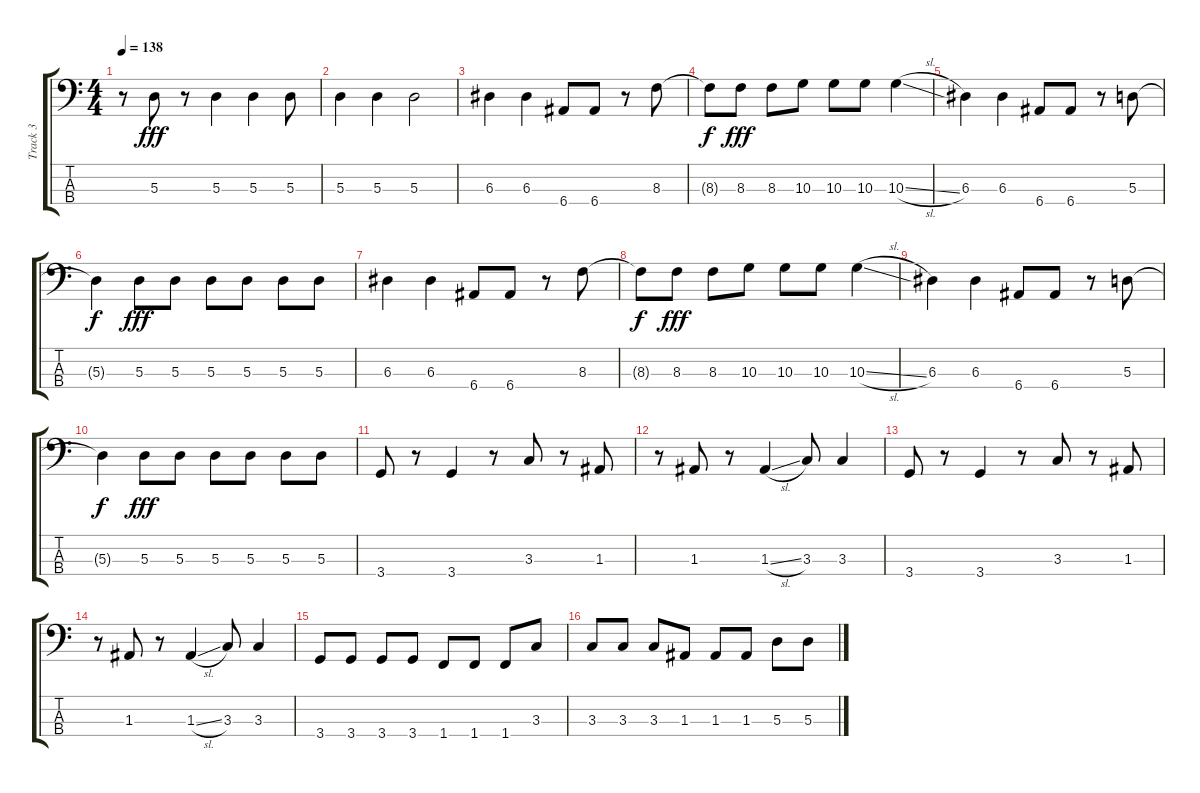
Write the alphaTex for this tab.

\track ("Track 3" "Track 3") {instrument electricbassfinger}
\staff {score tabs}
\tuning (G2 D2 A1 E1) {hide}
\ts (4 4)
\tempo 138
\clef f4
\ks c
r.8{dy fff} 5.3.8 r.8 5.3.4 5.3.4 5.3.8 |
5.3.4 5.3.4 5.3.2 |
6.3.4 6.3.4 6.4.8 6.4.8 r.8 8.3.8 |
8.3{t}.8{dy f} 8.3.8{dy fff} 8.3.8 10.3.8 10.3.8 10.3.8 10.3{sl}.4 |
6.3.4 6.3.4 6.4.8 6.4.8 r.8 5.3.8 |
5.3{t}.4{dy f} 5.3.8{dy fff} 5.3.8 5.3.8 5.3.8 5.3.8 5.3.8 |
6.3.4 6.3.4 6.4.8 6.4.8 r.8 8.3.8 |
8.3{t}.8{dy f} 8.3.8{dy fff} 8.3.8 10.3.8 10.3.8 10.3.8 10.3{sl}.4 |
6.3.4 6.3.4 6.4.8 6.4.8 r.8 5.3.8 |
5.3{t}.4{dy f} 5.3.8{dy fff} 5.3.8 5.3.8 5.3.8 5.3.8 5.3.8 |
3.4.8 r.8 3.4.4 r.8 3.3.8 r.8 1.3.8 |
r.8 1.3.8 r.8 1.3{sl}.4 3.3.8 3.3.4 |
3.4.8 r.8 3.4.4 r.8 3.3.8 r.8 1.3.8 |
r.8 1.3.8 r.8 1.3{sl}.4 3.3.8 3.3.4 |
3.4.8 3.4.8 3.4.8 3.4.8 1.4.8 1.4.8 1.4.8 3.3.8 |
3.3.8 3.3.8 3.3.8 1.3.8 1.3.8 1.3.8 5.3.8 5.3.8
